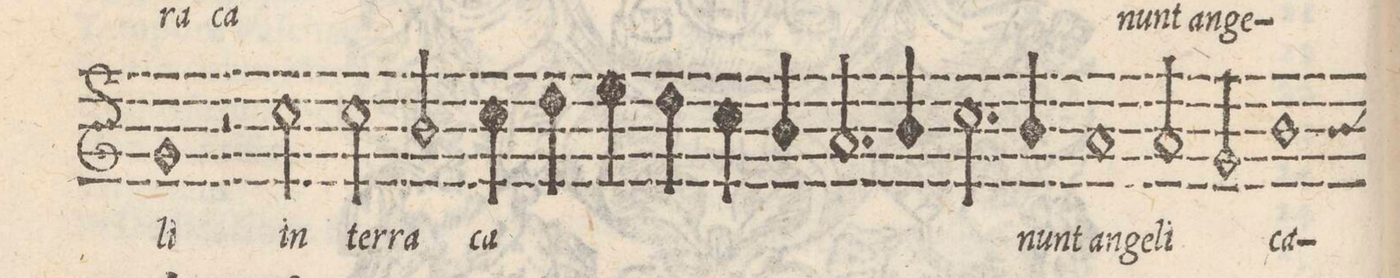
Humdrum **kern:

**kern	**text
*I"CANTVS	*
*clefG2	*
*k[]	*
*met(C|)	*
*M2/1	*
1g	-li
2r	.
2cc\	in
=32-	=32-
2cc\	ter-
2b/	-ra
4cc\	ca-
4dd\	.
4ee\	.
4dd\	.
=33-	=33-
4cc\	.
4b/	.
2.a/	.
4b/	.
2.cc\	.
=34-	=34-
4b/	-nunt
1a	an-
2a/	-ge-
=35-	=35-
2g/	-li
1b	ca-
*custos:b	*
*-	*-
